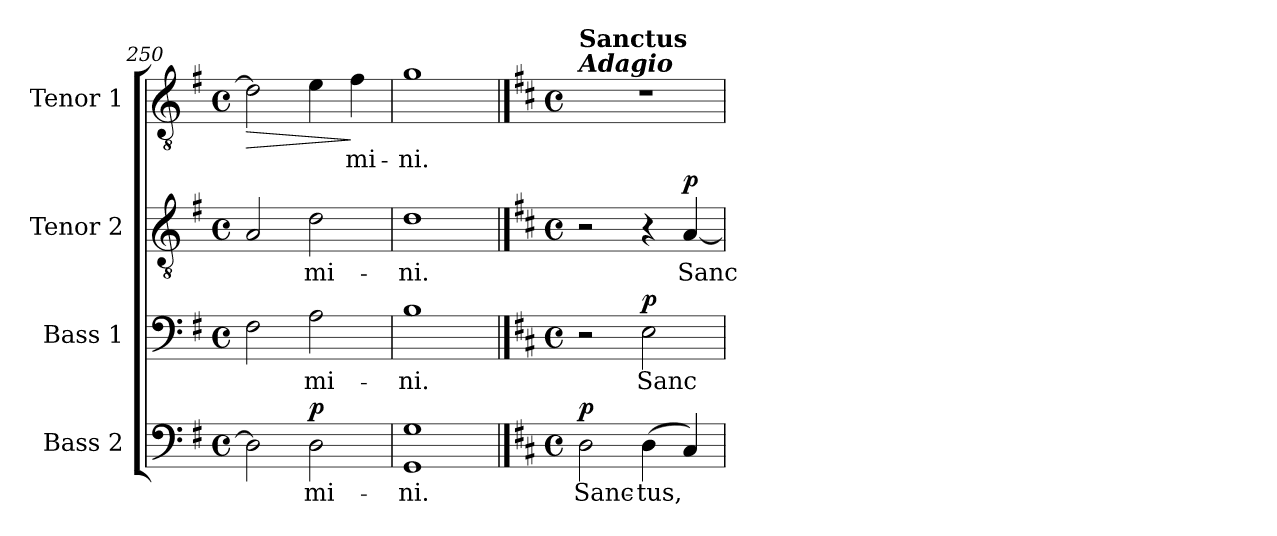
**kern	**text	**dynam	**kern	**text	**dynam	**kern	**text	**dynam	**kern	**text	**dynam
*part4	*part4	*part4	*part3	*part3	*part3	*part2	*part2	*part2	*part1	*part1	*part1
*staff4	*staff4	*staff4	*staff3	*staff3	*staff3	*staff2	*staff2	*staff2	*staff1	*staff1	*staff1
*I"Bass 2	*	*	*I"Bass 1	*	*	*I"Tenor 2	*	*	*I"Tenor 1	*	*
*I'B. 2	*	*	*I'B. 1	*	*	*I'T. 2	*	*	*I'T. 1	*	*
*clefF4	*	*	*clefF4	*	*	*clefGv2	*	*	*clefGv2	*	*
*k[f#]	*	*	*k[f#]	*	*	*k[f#]	*	*	*k[f#]	*	*
*G:	*	*	*G:	*	*	*G:	*	*	*G:	*	*
*M4/4	*	*	*M4/4	*	*	*M4/4	*	*	*M4/4	*	*
*met(c)	*	*	*met(c)	*	*	*met(c)	*	*	*met(c)	*	*
=250	=250	=250	=250	=250	=250	=250	=250	=250	=250	=250	=250
!	!	!	!	!	!	!	!	!	!	!	!LO:HP:b
2D\]	.	.	2F#\	.	.	2A/	.	.	2d\]	.	>
!	!LO:LY:b	!LO:DY:a	!	!LO:LY:b	!	!	!LO:LY:b	!	!	!	!
2D\	-mi-	p	2A\	-mi-	.	2d\	-mi-	.	4e\	.	.
!	!	!	!	!	!	!	!	!	!	!LO:LY:b	!
.	.	.	.	.	.	.	.	.	4f#\	-mi-	]
=251	=251	=251	=251	=251	=251	=251	=251	=251	=251	=251	=251
!	!LO:LY:b	!	!	!LO:LY:b	!	!	!LO:LY:b	!	!	!LO:LY:b	!
1GG 1G	-ni.	.	1B	-ni.	.	1d	-ni.	.	1g	-ni.	.
!!LO:LB:g=z
==252	==252	==252	==252	==252	==252	==252	==252	==252	==252	==252	==252
*k[f#c#]	*	*	*k[f#c#]	*	*	*k[f#c#]	*	*	*k[f#c#]	*	*
*D:	*	*	*D:	*	*	*D:	*	*	*D:	*	*
*M4/4	*	*	*M4/4	*	*	*M4/4	*	*	*M4/4	*	*
*met(c)	*	*	*met(c)	*	*	*met(c)	*	*	*met(c)	*	*
!	!	!	!	!	!	!	!	!	!LO:TX:a:Bi:t=Adagio	!	!
!	!	!	!	!	!	!	!	!	!LO:TX:a:B:t=Sanctus	!	!
!	!LO:LY:b	!LO:DY:a	!	!	!	!	!	!	!	!	!
2D\	Sanc-	p	2r	.	.	2r	.	.	1r	.	.
!	!LO:LY:b	!	!	!LO:LY:b	!LO:DY:a	!	!	!	!	!	!
(>4D\	-tus,	.	2E\	Sanc-	p	4r	.	.	.	.	.
!	!	!	!	!	!	!	!LO:LY:b	!LO:DY:a	!	!	!
4C#/)	.	.	.	.	.	[4A/	Sanc-	p	.	.	.
=	=	=	=	=	=	=	=	=	=	=	=
*-	*-	*-	*-	*-	*-	*-	*-	*-	*-	*-	*-
